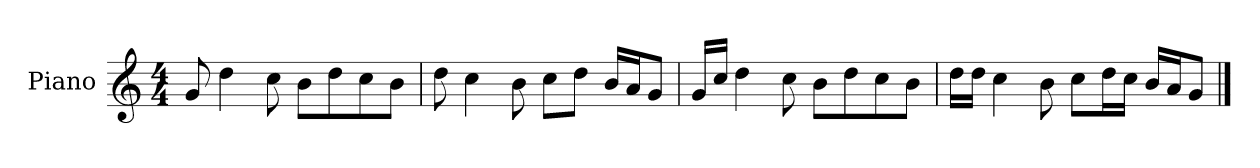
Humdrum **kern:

**kern
*part1
*staff1
*I"Piano
*I'P-no
*clefG2
*k[]
*M4/4
*MM90
=1
8g/
4dd\
8cc\
8b\L
8dd\
8cc\
8b\J
=2
8dd\
4cc\
8b\
8cc\L
8dd\J
16b/LL
16a/J
8g/J
=3
16g/LL
16cc/JJ
4dd\
8cc\
8b\L
8dd\
8cc\
8b\J
=4
16dd\LL
16dd\JJ
4cc\
8b\
8cc\L
16dd\L
16cc\JJ
16b/LL
16a/J
8g/J
==
*-
